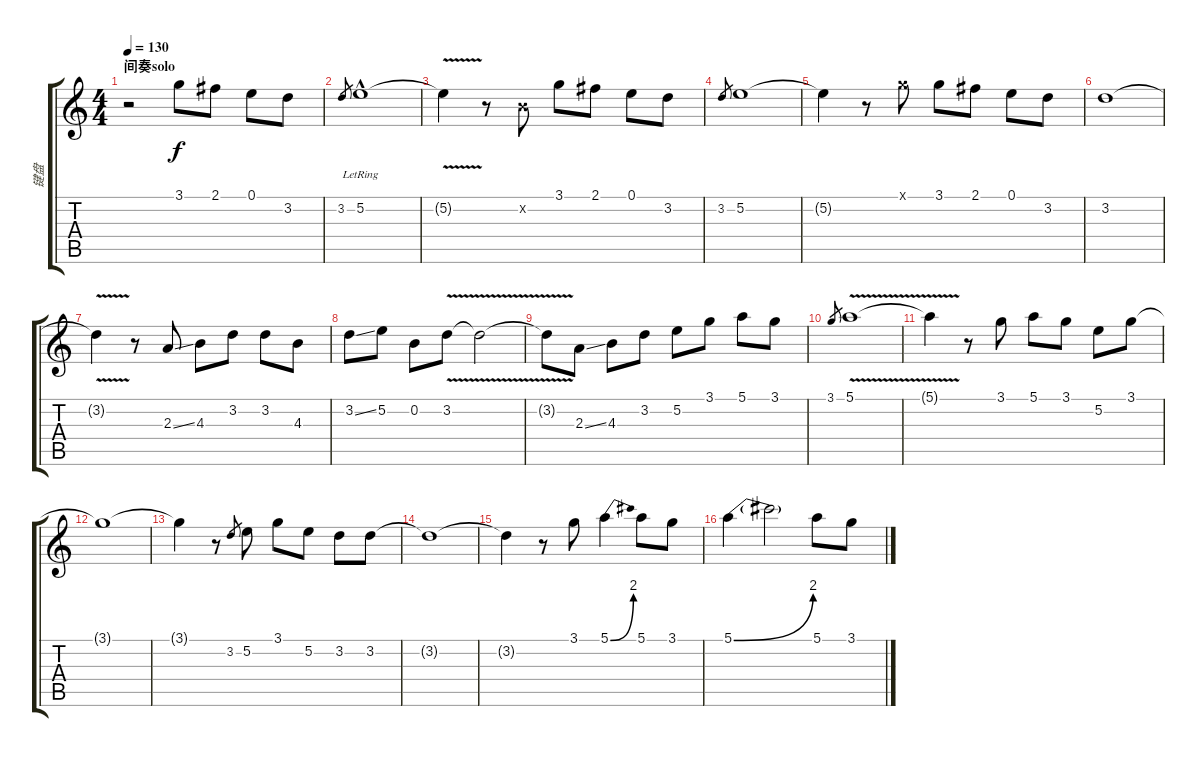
\track ("键盘" "键盘") {instrument overdrivenguitar}
\staff {score tabs}
\tuning (E4 B3 G3 D3 A2 E2) {hide}
\ts (4 4)
\section ("" "间奏solo")
\tempo 130
\clef g2
\ks c
r.2{dy f} 3.1.8 2.1.8 0.1.8 3.2.8 |
3.2.8{gr} 5.2{hac lr}.1 |
5.2{v t}.4 r.8 0.2{x}.8 3.1.8 2.1.8 0.1.8 3.2.8 |
3.2.8{gr} 5.2.1 |
5.2{t}.4 r.8 3.1{x}.8 3.1.8 2.1.8 0.1.8 3.2.8 |
3.2.1 |
3.2{v t}.4 r.8 2.3{ss}.8 4.3.8 3.2.8 3.2.8 4.3.8 |
3.2{ss}.8 5.2.8 0.2.8 3.2{v}.8 3.2{v t}.2 |
3.2{t}.8 2.3{ss}.8 4.3.8 3.2.8 5.2.8 3.1.8 5.1.8 3.1.8 |
3.1.8{gr} 5.1{v}.1 |
5.1{v t}.4 r.8 3.1.8 5.1.8 3.1.8 5.2.8 3.1.8 |
3.1{t}.1 |
3.1{t}.4 r.8 3.2.8{gr} 5.2.8 3.1.8 5.2.8 3.2.8 3.2.8 |
3.2{t}.1 |
3.2{t}.4 r.8 3.1.8 5.1{be (bend 0 0 60 8)}.4 5.1.8 3.1.8 |
5.1{be (bend 0 0 60 8)}.4 5.1{t}.2 5.1.8 3.1.8
